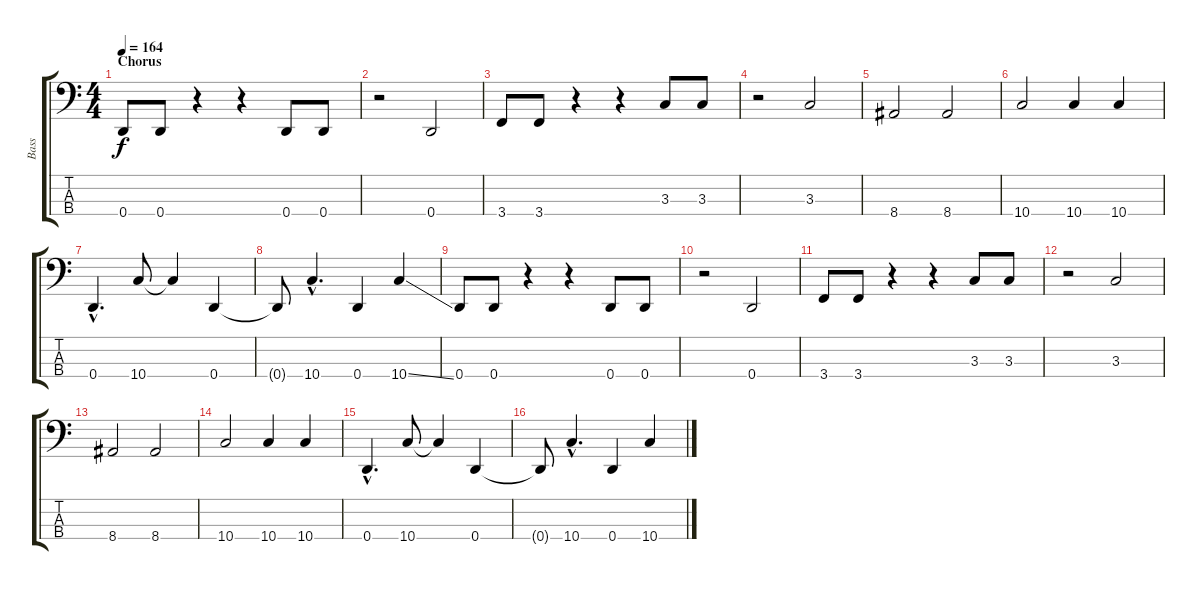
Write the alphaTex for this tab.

\track ("Bass" "Bass") {instrument electricbassfinger}
\staff {score tabs}
\tuning (G2 D2 A1 D1) {hide}
\ts (4 4)
\section ("" "Chorus")
\tempo 164
\clef f4
\ks c
0.4.8{dy f} 0.4.8 r.4 r.4 0.4.8 0.4.8 |
r.2 0.4.2 |
3.4.8 3.4.8 r.4 r.4 3.3.8 3.3.8 |
r.2 3.3.2 |
8.4.2 8.4.2 |
10.4.2 10.4.4 10.4.4 |
0.4{hac}.4{d} 10.4.8 10.4{t}.4 0.4.4 |
0.4{t}.8 10.4{hac}.4{d} 0.4.4 10.4{ss}.4 |
0.4.8 0.4.8 r.4 r.4 0.4.8 0.4.8 |
r.2 0.4.2 |
3.4.8 3.4.8 r.4 r.4 3.3.8 3.3.8 |
r.2 3.3.2 |
8.4.2 8.4.2 |
10.4.2 10.4.4 10.4.4 |
0.4{hac}.4{d} 10.4.8 10.4{t}.4 0.4.4 |
0.4{t}.8 10.4{hac}.4{d} 0.4.4 10.4{ss}.4
